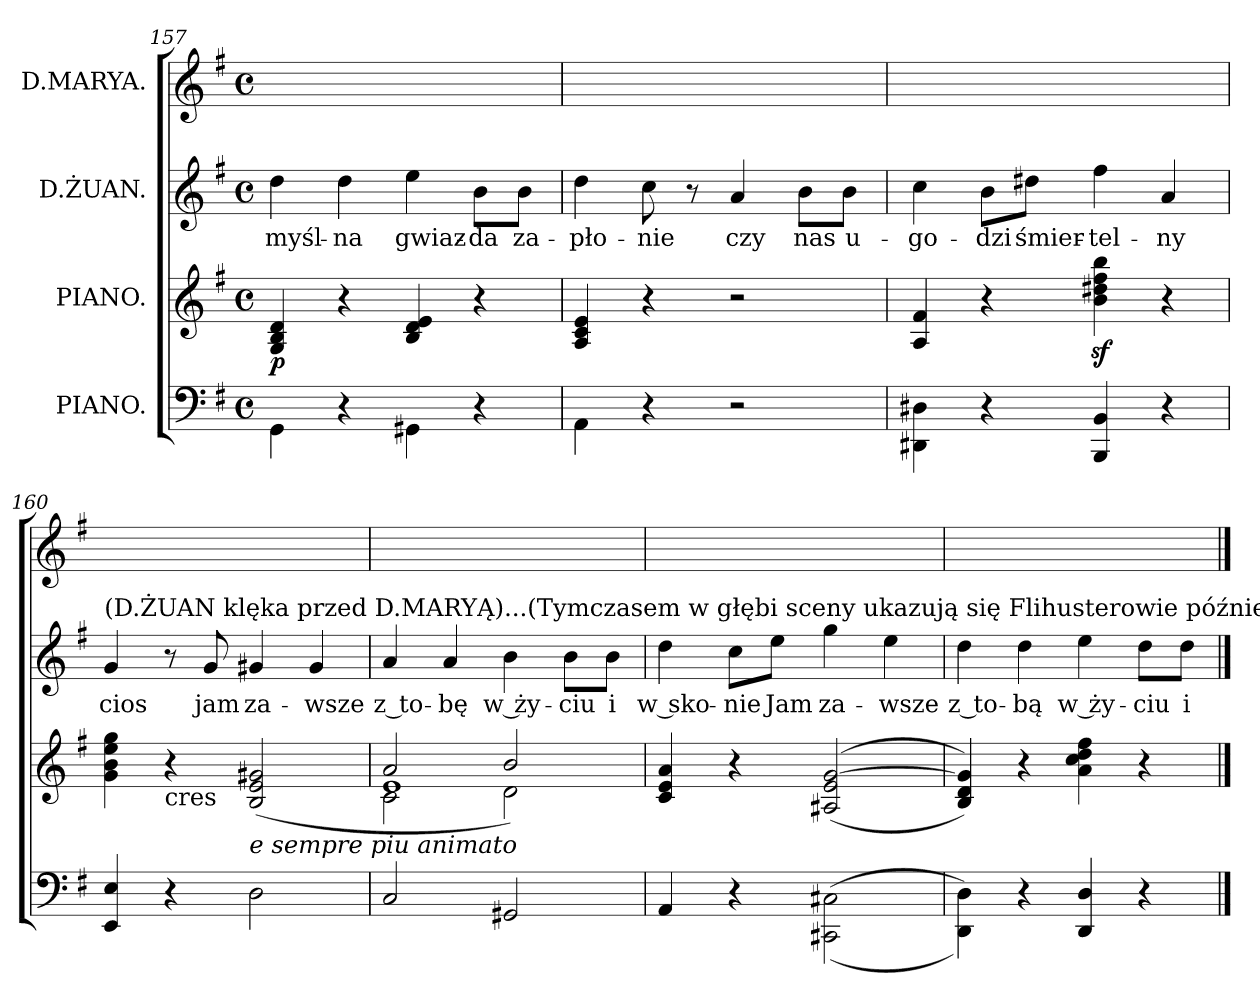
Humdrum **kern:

**kern	**kern	**dynam	**kern	**text	**kern
*part4	*part3	*part3	*part2	*part2	*part1
*staff4	*staff3	*staff3	*staff2	*staff2	*staff1
*I"PIANO.	*I"PIANO.	*	*I"D.ŻUAN.	*	*I"D.MARYA.
*clefF4	*clefG2	*	*clefG2	*	*clefG2
*k[f#]	*k[f#]	*	*k[f#]	*	*k[f#]
*M4/4	*M4/4	*	*M4/4	*	*M4/4
*met(c)	*met(c)	*	*met(c)	*	*met(c)
=157	=157	=157	=157	=157	=157
4GG\	4G/ 4B/ 4d/	p	4dd\	-myśl-	1ryy
4r	4r	.	4dd\	-na	.
4GG#X\	4B/ 4d/ 4e/	.	4ee\	gwiaz-	.
4r	4r	.	8b\L	-da	.
.	.	.	8b\J	za-	.
=158	=158	=158	=158	=158	=158
4AA\	4A/ 4c/ 4e/	.	4dd\	-pło-	1ryy
4r	4r	.	8cc\	-nie	.
.	.	.	8r	.	.
2r	2r	.	4a/	czy	.
.	.	.	8b\L	nas	.
.	.	.	8b\J	u-	.
=159	=159	=159	=159	=159	=159
4DD#X\ 4D#X\	4A/ 4f#/	.	4cc\	-go-	1ryy
4r	4r	.	8b\L	-dzi	.
.	.	.	8dd#X\J	śmier-	.
4BBB/ 4BB/	4bz\ 4dd#Xz\ 4ff#z\ 4bbz\	.	4ff#\	-tel-	.
4r	4r	.	4a/	-ny	.
=160	=160	=160	=160	=160	=160
!	!	!	!LO:TX:a:t=(D.ŻUAN klęka przed D.MARYĄ)...(Tymczasem w głębi sceny ukazują się Flihusterowie później wpadają na scenę)	!	!
4EE/ 4E/	4g\ 4b\ 4ee\ 4gg\	.	4g/	cios	1ryy
!	!LO:TX:b:t=cres	!	!	!	!
4r	4r	.	8r	.	.
.	.	.	8g/	jam	.
!	!LO:TX:b:i:t=e sempre piu animato	!	!	!	!
2D\	(>2B/ 2e/ 2g#X/	.	4g#X/	za-	.
.	.	.	4g#/	-wsze	.
=161	=161	=161	=161	=161	=161
*	*^	*	*	*	*
*	*	*^	*	*	*	*
2C/	2a/	1e	2c\	.	4a/	z to-	1ryy
.	.	.	.	.	4a/	-bę	.
2GG#X/	2b/)	.	2d\	.	4b\	w ży-	.
.	.	.	.	.	8b\L	-ciu	.
.	.	.	.	.	8b\J	i	.
*	*v	*v	*v	*	*	*	*
=162	=162	=162	=162	=162	=162
4AA/	4c/ 4e/ 4a/	.	4dd\	w sko-	1ryy
4r	4r	.	8cc\L	-nie	.
.	.	.	8ee\J	Jam	.
(<(<2CC#X\ 2C#X\	(<(>2A#X/ 2e/ [2g/	.	4gg\	za-	.
.	.	.	4ee\	-wsze	.
=163	=163	=163	=163	=163	=163
4DD\ 4D\))	4B/ 4d/ 4g]/))	.	4dd\	z to-	1ryy
4r	4r	.	4dd\	-bą	.
4DD/ 4D/	4a\ 4cc\ 4dd\ 4ff#\	.	4ee\	w ży-	.
4r	4r	.	8dd\L	-ciu	.
.	.	.	8dd\J	i	.
==	==	==	==	==	==
*-	*-	*-	*-	*-	*-
